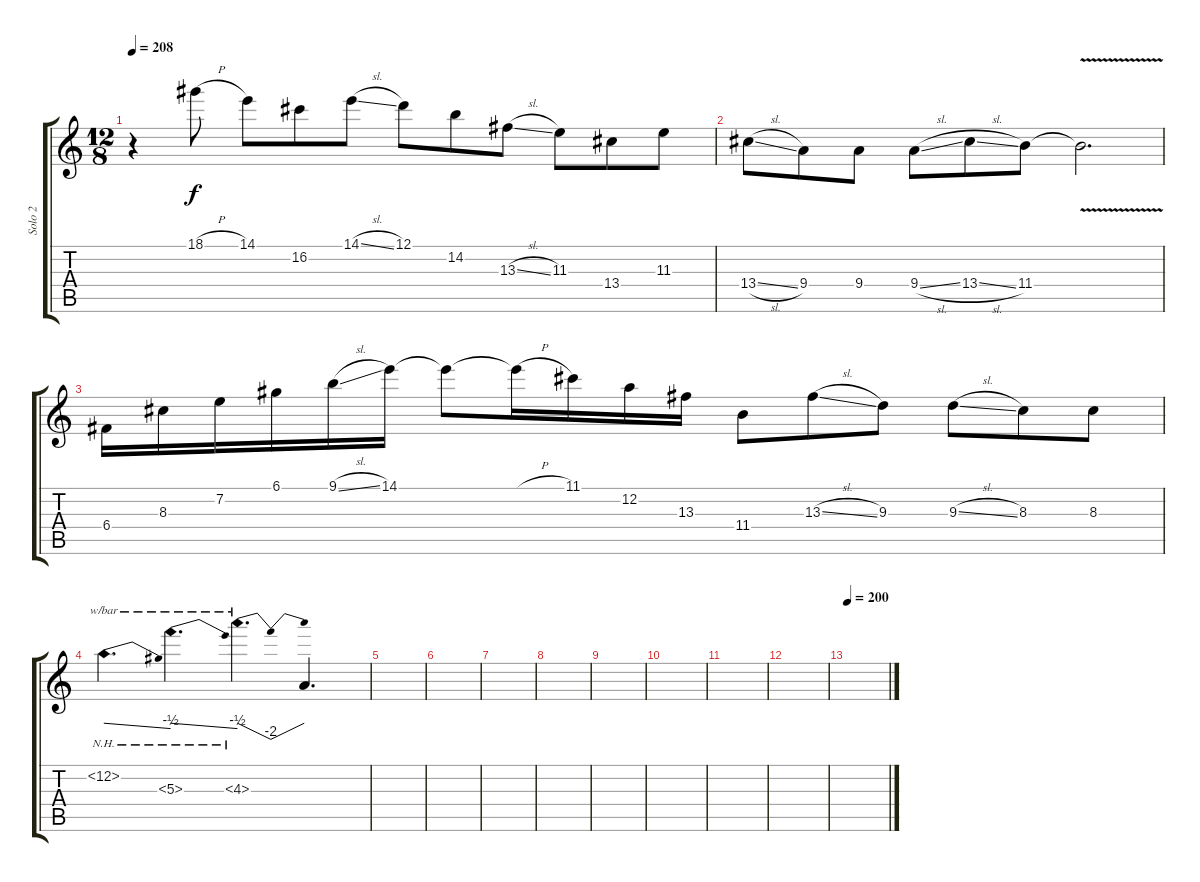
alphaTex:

\track ("Solo 2" "Solo 2") {instrument distortionguitar}
\staff {score tabs}
\tuning (D4 A3 F3 C3 G2 D2) {hide}
\ts (12 8)
\tempo 208
\clef g2
\ks c
r.4{dy f} 18.1{h}.8 14.1.8 16.2.8 14.1{sl}.8 12.1.8 14.2.8 13.3{sl}.8 11.3.8 13.4.8 11.3.8 |
13.4{sl}.8 9.4.8 9.4.8 9.4{sl}.8 13.4{sl}.8 11.4.8 11.4{v t}.2{d} |
6.4.16 8.3.16 7.2.16 6.1.16 9.1{sl}.16 14.1.16 14.1{t}.8 14.1{h t}.16 11.1.16 12.2.16 13.3.16 11.4.8 13.3{sl}.8 9.3.8 9.3{sl}.8 8.3.8 8.3.8 |
12.2{nh}.4{d tbe (dive default 0 0 60 -2)} 5.3{nh}.4{d tbe (dive default 0 0 60 -2)} 4.3{nh}.4{d tbe (dip default 0 0 30 -8 60 0)} 4.3{t}.4{d} |
|
|
|
|
|
|
|
|
\tempo 200
